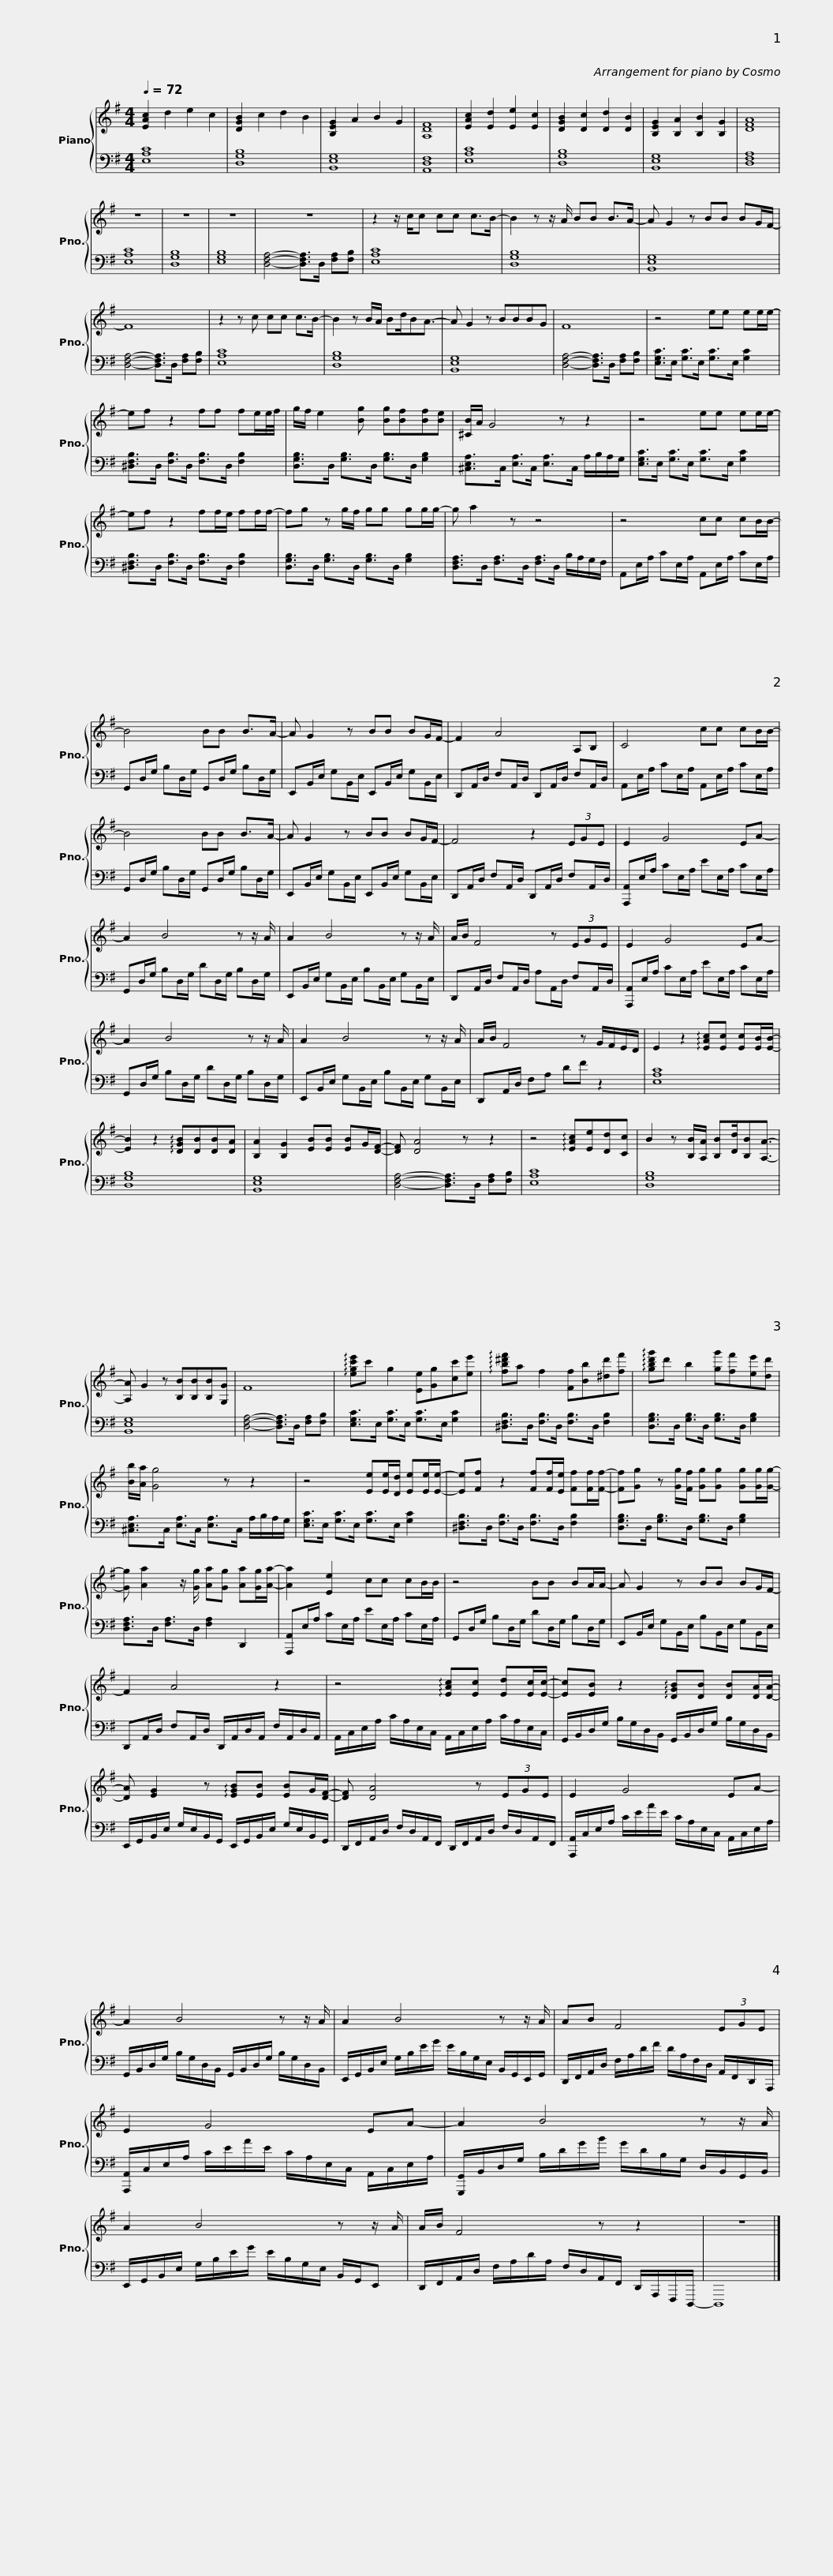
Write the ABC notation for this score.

X:1
%%score { 1 | 2 }
L:1/8
Q:1/4=72
M:4/4
I:linebreak $
K:G
V:1 treble
V:2 bass
V:1
 [EAc]2 d2 e2 c2 | [DGB]2 c2 d2 B2 | [B,EG]2 A2 B2 G2 | [A,DF]8 | [EAc]2 [Ed]2 [Ee]2 [Ec]2 | %5
 [DGB]2 [Dc]2 [Dd]2 [DB]2 | [B,EG]2 [B,A]2 [B,B]2 [B,G]2 | [DFA]8 | z8 | z8 | %10
 z8 |$ z8 | z2 z/ c/c cc c>B- | B2 z z/ A/ BB B>A- | A G2 z BB BG/F/- | %15
 F8 |$ z2 z c cc c>B- | B2 z B/A/ Bd/BA3/2- | A G2 z BBBG | F8 | %20
 z4 ee ee/e/- |$ ef z2 ff fe/e/4f/4 | g/f/ e2 [Bg] [Bg][Bf][Bf][Be] | [^CB]/A/ G4 z z2 |$ z4 ee ee/e/- | %25
 ef z2 ff/e/ ff/f/- | fg z g/f/ gg gg/g/- | g a2 z z4 |$ z4 cc cB/B/- | B4 BB B>A- | %30
 A G2 z BB BG/F/- |$ F2 A4 A,B, | C4 cc cB/B/- | B4 BB B>A- |$ A G2 z BB BG/F/- | %35
 F4 z2 (3EGE | E2 G4 EA- |$ A2 B4 z z/ A/ | A2 B4 z z/ A/ | A/B/ F4 z (3EGE |$ %40
 E2 G4 EA- | A2 B4 z z/ A/ | A2 B4 z z/ A/ |$ A/B/ F4 z G/F/E/D/ | E2 z2 !arpeggio![EAc][Ec] [Ec][EB]/[EB]/- | %45
 [EB]2 z2 !arpeggio![DGB][DB][DB][DA] | [B,A]2 [B,G]2 [EB][EB] [EB]G/[DF]/- | [DF] [DA]4 z z2 |$ z4 !arpeggio![EAc][Ee][Dd][Cc] | B2 z [B,B]/[A,A]/ [B,B][Dd]/[B,B][A,A]3/2- | %50
 [A,A] G2 z [B,B][B,B][B,B][G,G] | F8 | !arpeggio![egc'e']c' g2 [Ee][Gg][cc'][ee'] |$ !arpeggio![fb^d'f']a f2 [Ff][Bb][^dd'][ff'] | !arpeggio![gbd'g']d' b2 [gg'][ff'][ee'][dd'] | %55
 [Bb]/[Aa]/ [Gg]4 z z2 |$ z4 [Ee][Ee]/[Dd]/ [Ee][Ee]/[Ee]/- | [Ee][Ff] z2 [Ff][Ff]/[Ee]/ [Ff][Ff]/[Ff]/- | [Ff][Gg] z [Gg]/[Ff]/ [Gg][Gg] [Gg][Gg]/[Gg]/- | [Gg] [Aa]2 z/ [Gg]/ [Aa][Gg] [Aa][Gg]/[Aa]/- |$ %60
 [Aa]2 [Ee]2 cc cB/B/ | z4 BB BA/A/- | A G2 z BB BG/F/- |$ F2 A4 z2 | z4 !arpeggio![EAc][Ec] [Ed][Ec]/[Ec]/- | %65
 [Ec][EB] z2 !arpeggio![DGB][DB] [DB][DA]/[DA]/- |$ [DA] [EG]2 z !arpeggio![EGB][EB] [EB]G/[DF]/- | [DF] [DA]4 z (3EGE |$ E2 G4 EA- | A2 B4 z z/ A/ |$ %70
 A2 B4 z z/ A/ | AB F4 (3EGE |$ E2 G4 EA- | A2 B4 z z/ A/ |$ A2 B4 z z/ A/ | %75
 A/B/ F4 z z2 | z8 |] %77
V:2
 [E,A,C]8 | [D,G,B,]8 | [B,,E,G,]8 | [A,,D,F,]8 | [E,A,C]8 | %5
 [D,G,B,]8 | [B,,E,G,]8 | [D,F,A,]8 | [E,A,C]8 | [D,G,B,]8 | %10
 [E,G,B,]8 |$ [D,F,A,]4- [D,F,A,]>D, [F,A,][F,B,] | [E,A,C]8 | [D,G,B,]8 | [B,,E,G,]8 | %15
 [D,F,A,]4- [D,F,A,]>D, [F,A,][F,B,] |$ [E,A,C]8 | [D,G,B,]8 | [B,,E,G,]8 | [D,F,A,]4- [D,F,A,]>D, [F,A,][F,B,] | %20
 [E,G,C]>E, [G,C]>E, [G,C]>E, [G,C]2 |$ [^D,F,B,]>D, [F,B,]>D, [F,B,]>D, [F,B,]2 | [D,G,B,]>D, [G,B,]>D, [G,B,]>D, [G,B,]2 | [^C,E,A,]>C, [E,A,]>C, [E,A,]>C, A,/B,/A,/G,/ |$ [E,G,C]>E, [G,C]>E, [G,C]>E, [G,C]2 | %25
 [^D,F,B,]>D, [F,B,]>D, [F,B,]>D, [F,B,]2 | [D,G,B,]>D, [G,B,]>D, [G,B,]>D, [G,B,]2 | [D,F,A,]>D, [F,A,]>D, [F,A,]>D, B,/A,/G,/F,/ |$ A,,E,/A,/ CE,/A,/ A,,E,/A,/ CE,/A,/ | G,,D,/G,/ B,D,/G,/ G,,D,/G,/ B,D,/G,/ | %30
 E,,B,,/E,/ G,B,,/E,/ E,,B,,/E,/ G,B,,/E,/ |$ D,,A,,/D,/ F,A,,/D,/ D,,A,,/D,/ F,A,,/D,/ | A,,E,/A,/ CE,/A,/ A,,E,/A,/ CE,/A,/ | G,,D,/G,/ B,D,/G,/ G,,D,/G,/ B,D,/G,/ |$ E,,B,,/E,/ G,B,,/E,/ E,,B,,/E,/ G,B,,/E,/ | %35
 D,,A,,/D,/ F,A,,/D,/ D,,A,,/D,/ F,A,,/D,/ | [A,,,A,,]E,/A,/ CE,/A,/ EE,/A,/ CE,/A,/ |$ G,,D,/G,/ B,D,/G,/ DD,/G,/ B,D,/G,/ | E,,B,,/E,/ G,B,,/E,/ B,B,,/E,/ G,B,,/E,/ | D,,A,,/D,/ F,A,,/D,/ A,A,,/D,/ F,A,,/D,/ |$ %40
 [A,,,A,,]E,/A,/ CE,/A,/ EE,/A,/ CE,/A,/ | G,,D,/G,/ B,D,/G,/ DD,/G,/ B,D,/G,/ | E,,B,,/E,/ G,B,,/E,/ B,B,,/E,/ G,B,,/E,/ |$ D,,A,,/D,/ F,A, DF z2 | [E,A,C]8 | %45
 [D,G,B,]8 | [B,,E,G,]8 | [D,F,A,]4- [D,F,A,]>D, [F,A,][F,B,] |$ [E,A,C]8 | [D,G,B,]8 | %50
 [B,,E,G,]8 | [D,F,A,]4- [D,F,A,]>D, [F,A,][F,B,] | [E,G,C]>E, [G,C]>E, [G,C]>E, [G,C]2 |$ [^D,F,B,]>D, [F,B,]>D, [F,B,]>D, [F,B,]2 | [D,G,B,]>D, [G,B,]>D, [G,B,]>D, [G,B,]2 | %55
 [^C,E,A,]>C, [E,A,]>C, [E,A,]>C, A,/B,/A,/G,/ |$ [E,G,C]>E, [G,C]>E, [G,C]>E, [G,C]2 | [^D,F,B,]>D, [F,B,]>D, [F,B,]>D, [F,B,]2 | [D,G,B,]>D, [G,B,]>D, [G,B,]>D, [G,B,]2 | [D,F,A,]>D, [F,A,]>D, [F,A,]2 D,,2 |$ %60
 [A,,,A,,]E,/A,/ CE,/A,/ EE,/A,/ CE,/A,/ | G,,D,/G,/ B,D,/G,/ DD,/G,/ B,D,/G,/ | E,,B,,/E,/ G,B,,/E,/ B,B,,/E,/ G,B,,/E,/ |$ D,,A,,/D,/ F,A,,/D,/ D,,/A,,/D,/A,,/ F,/A,,/D,/A,,/ | A,,/C,/E,/A,/ C/A,/E,/C,/ A,,/C,/E,/A,/ C/A,/E,/C,/ | %65
 G,,/B,,/D,/G,/ B,/G,/D,/B,,/ G,,/B,,/D,/G,/ B,/G,/D,/B,,/ |$ E,,/G,,/B,,/E,/ G,/E,/B,,/G,,/ E,,/G,,/B,,/E,/ G,/E,/B,,/G,,/ | D,,/F,,/A,,/D,/ F,/D,/A,,/F,,/ D,,/F,,/A,,/D,/ F,/D,/A,,/F,,/ |$ [A,,,A,,]/C,/E,/A,/ C/E/A/E/ C/A,/E,/C,/ A,,/C,/E,/A,/ | G,,/B,,/D,/G,/ B,/G,/D,/B,,/ G,,/B,,/D,/G,/ B,/G,/D,/B,,/ |$ %70
 E,,/G,,/B,,/E,/ G,/B,/E/G/ E/B,/G,/E,/ B,,/G,,/E,,/G,,/ | D,,/F,,/A,,/D,/ F,/A,/D/F/ D/A,/F,/D,/ A,,/F,,/D,,/A,,,/ |$ [A,,,A,,]/C,/E,/A,/ C/E/A/E/ C/A,/E,/C,/ A,,/C,/E,/A,/ | [G,,,G,,]/B,,/D,/G,/ B,/D/G/B/ G/D/B,/G,/ D,/B,,/G,,/B,,/ |$ E,,/G,,/B,,/E,/ G,/B,/E/G/ E/B,/G,/E,/ B,,/G,,/E,, | %75
 D,,/F,,/A,,/D,/ F,/A,/D/A,/ F,/D,/A,,/F,,/ D,,/A,,,/F,,,/D,,,/- | D,,,8 |] %77
